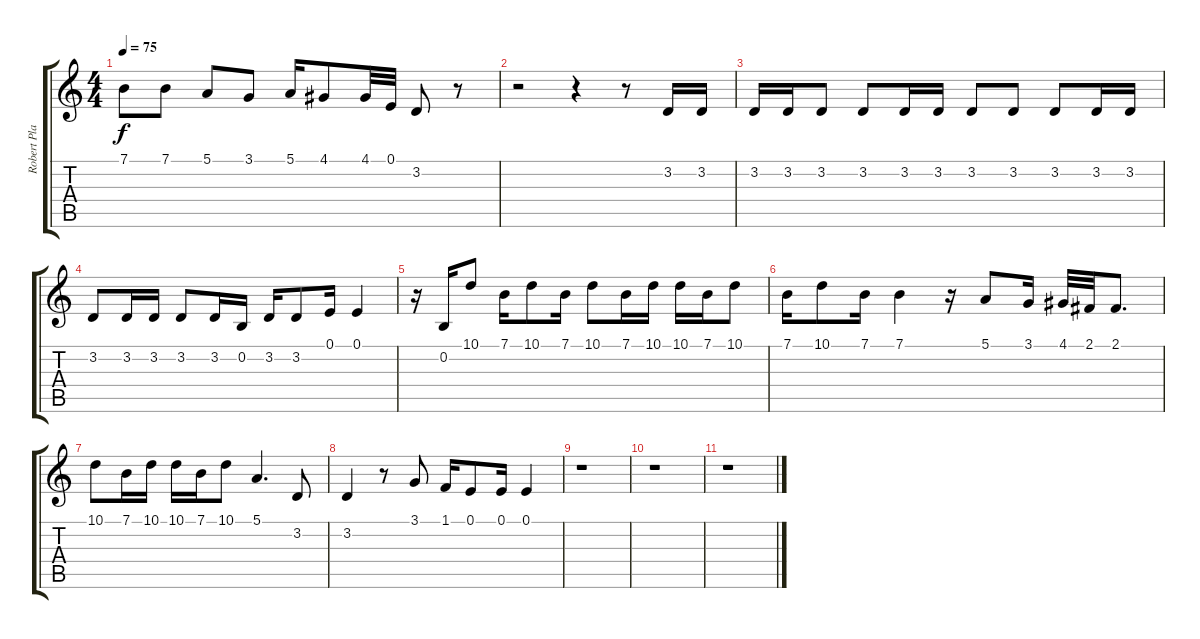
\track ("Robert Plant ( Vocals)" "Robert Pla") {instrument clarinet}
\staff {score tabs}
\tuning (E4 B3 G3 D3 A2 E2) {hide}
\ts (4 4)
\tempo 75
\clef g2
\ks c
7.1.8{dy f} 7.1.8 5.1.8 3.1.8 5.1.16 4.1.8 4.1.32 0.1.32 3.2.8 r.8 |
r.2 r.4 r.8 3.2.16 3.2.16 |
3.2.16 3.2.16 3.2.8 3.2.8 3.2.16 3.2.16 3.2.8 3.2.8 3.2.8 3.2.16 3.2.16 |
3.2.8 3.2.16 3.2.16 3.2.8 3.2.16 0.2.16 3.2.16 3.2.8 0.1.16 0.1.4 |
r.16 0.2.16 10.1.8 7.1.16 10.1.8 7.1.16 10.1.8 7.1.16 10.1.16 10.1.16 7.1.16 10.1.8 |
7.1.16 10.1.8 7.1.16 7.1.4 r.16 5.1.8 3.1.16 4.1.32 2.1.32 2.1.8{d} |
10.1.8 7.1.16 10.1.16 10.1.16 7.1.16 10.1.8 5.1.4{d} 3.2.8 |
3.2.4 r.8 3.1.8 1.1.16 0.1.8 0.1.16 0.1.4 |
r.1 |
r.1 |
r.1
